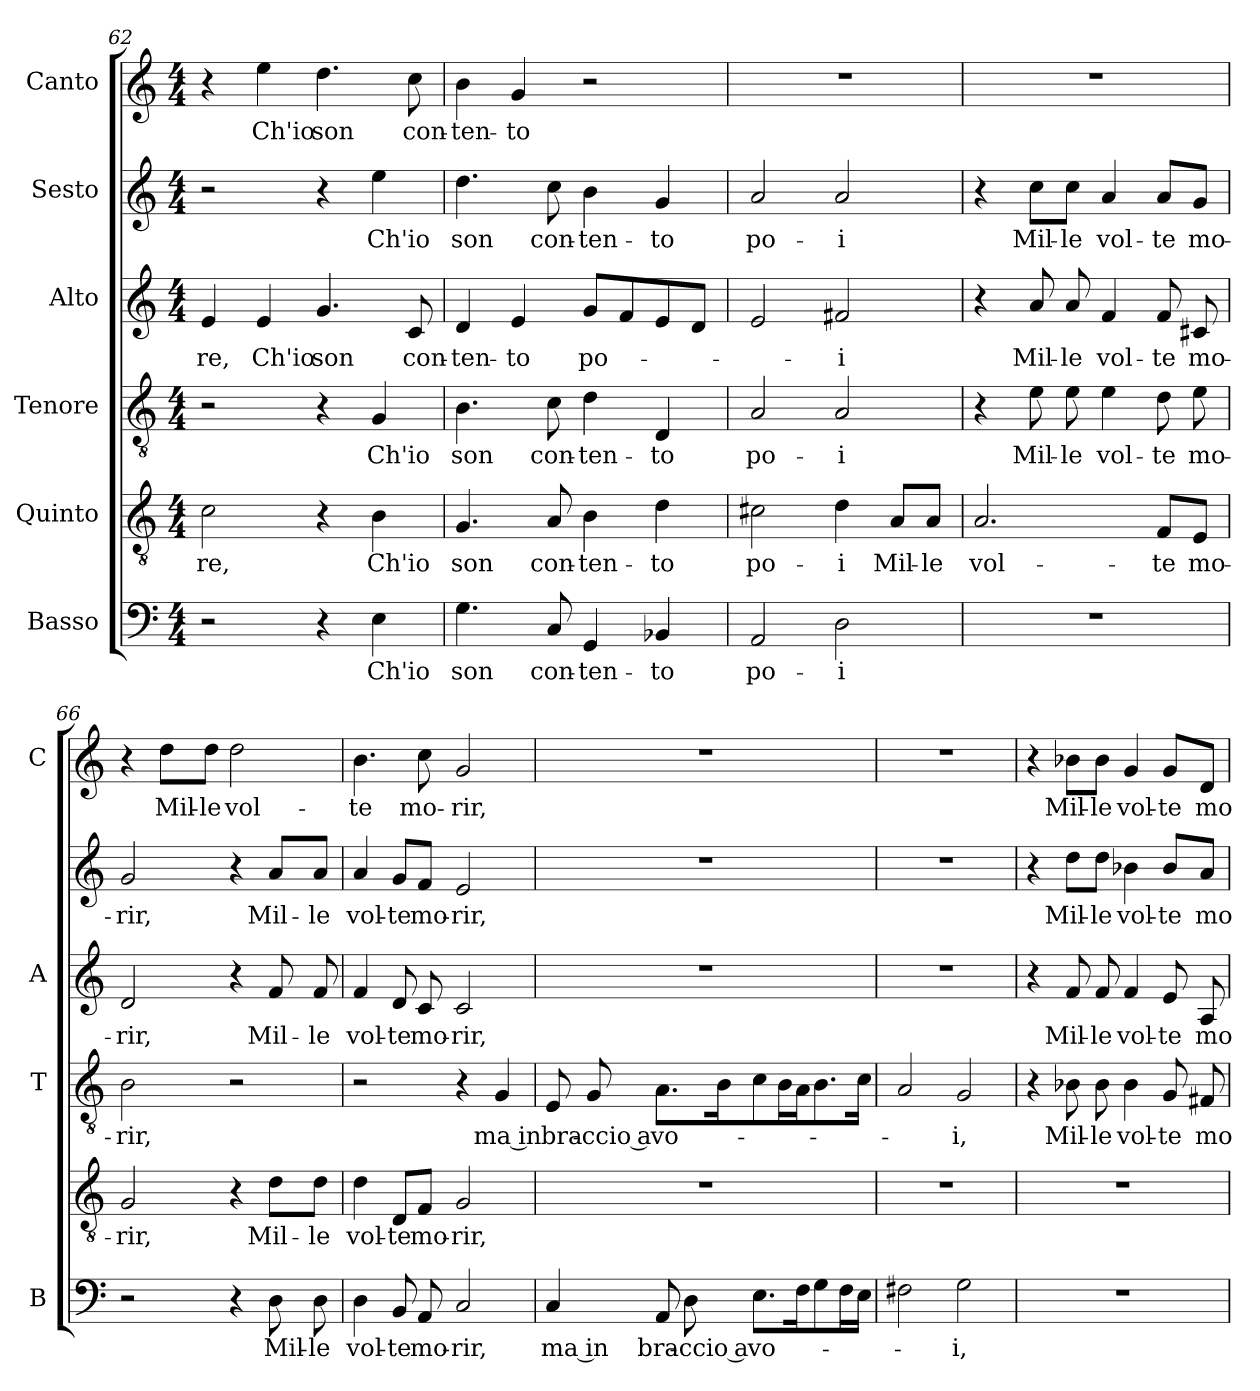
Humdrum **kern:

**kern	**text	**kern	**text	**kern	**text	**kern	**text	**kern	**text	**kern	**text
*part6	*part6	*part5	*part5	*part4	*part4	*part3	*part3	*part2	*part2	*part1	*part1
*staff6	*staff6	*staff5	*staff5	*staff4	*staff4	*staff3	*staff3	*staff2	*staff2	*staff1	*staff1
*I"Basso	*	*I"Quinto	*	*I"Tenore	*	*I"Alto	*	*I"Sesto	*	*I"Canto	*
*I'B	*	*	*	*I'T	*	*I'A	*	*	*	*I'C	*
*clefF4	*	*clefGv2	*	*clefGv2	*	*clefG2	*	*clefG2	*	*clefG2	*
*k[]	*	*k[]	*	*k[]	*	*k[]	*	*k[]	*	*k[]	*
*C:	*	*C:	*	*C:	*	*C:	*	*C:	*	*C:	*
*M4/4	*	*M4/4	*	*M4/4	*	*M4/4	*	*M4/4	*	*M4/4	*
=62	=62	=62	=62	=62	=62	=62	=62	=62	=62	=62	=62
!	!	!	!LO:LY:b	!	!	!	!LO:LY:b	!	!	!	!
2r	.	2c\	-re,	2r	.	4e/	-re,	2r	.	4r	.
!	!	!	!	!	!	!	!LO:LY:b	!	!	!	!LO:LY:b
.	.	.	.	.	.	4e/	Ch'io	.	.	4ee\	Ch'io
!	!	!	!	!	!	!	!LO:LY:b	!	!	!	!LO:LY:b
4r	.	4r	.	4r	.	4.g/	son	4r	.	4.dd\	son
!	!LO:LY:b	!	!LO:LY:b	!	!LO:LY:b	!	!	!	!LO:LY:b	!	!
4E\	Ch'io	4B\	Ch'io	4G/	Ch'io	.	.	4ee\	Ch'io	.	.
!	!	!	!	!	!	!	!LO:LY:b	!	!	!	!LO:LY:b
.	.	.	.	.	.	8c/	con-	.	.	8cc\	con-
=63	=63	=63	=63	=63	=63	=63	=63	=63	=63	=63	=63
!	!LO:LY:b	!	!LO:LY:b	!	!LO:LY:b	!	!LO:LY:b	!	!LO:LY:b	!	!LO:LY:b
4.G\	son	4.G/	son	4.B\	son	4d/	-ten-	4.dd\	son	4b\	-ten-
!	!	!	!	!	!	!	!LO:LY:b	!	!	!	!LO:LY:b
.	.	.	.	.	.	4e/	-to	.	.	4g/	-to
!	!LO:LY:b	!	!LO:LY:b	!	!LO:LY:b	!	!	!	!LO:LY:b	!	!
8C/	con-	8A/	con-	8c\	con-	.	.	8cc\	con-	.	.
!	!LO:LY:b	!	!LO:LY:b	!	!LO:LY:b	!	!LO:LY:b	!	!LO:LY:b	!	!
4GG/	-ten-	4B\	-ten-	4d\	-ten-	8g/L	po-	4b\	-ten-	2r	.
.	.	.	.	.	.	8f/	.	.	.	.	.
!	!LO:LY:b	!	!LO:LY:b	!	!LO:LY:b	!	!	!	!LO:LY:b	!	!
4BB-X/	-to	4d\	-to	4D/	-to	8e/	.	4g/	-to	.	.
.	.	.	.	.	.	8d/J	.	.	.	.	.
=64	=64	=64	=64	=64	=64	=64	=64	=64	=64	=64	=64
!	!LO:LY:b	!	!LO:LY:b	!	!LO:LY:b	!	!	!	!LO:LY:b	!	!
2AA/	po-	2c#X\	po-	2A/	po-	2e/	.	2a/	po-	1r	.
!	!LO:LY:b	!	!LO:LY:b	!	!LO:LY:b	!	!LO:LY:b	!	!LO:LY:b	!	!
2D\	-i	4d\	-i	2A/	-i	2f#X/	-i	2a/	-i	.	.
!	!	!	!LO:LY:b	!	!	!	!	!	!	!	!
.	.	8A/L	Mil-	.	.	.	.	.	.	.	.
!	!	!	!LO:LY:b	!	!	!	!	!	!	!	!
.	.	8A/J	-le	.	.	.	.	.	.	.	.
=65	=65	=65	=65	=65	=65	=65	=65	=65	=65	=65	=65
!	!	!	!LO:LY:b	!	!	!	!	!	!	!	!
1r	.	2.A/	vol-	4r	.	4r	.	4r	.	1r	.
!	!	!	!	!	!LO:LY:b	!	!LO:LY:b	!	!LO:LY:b	!	!
.	.	.	.	8e\	Mil-	8a/	Mil-	8cc\L	Mil-	.	.
!	!	!	!	!	!LO:LY:b	!	!LO:LY:b	!	!LO:LY:b	!	!
.	.	.	.	8e\	-le	8a/	-le	8cc\J	-le	.	.
!	!	!	!	!	!LO:LY:b	!	!LO:LY:b	!	!LO:LY:b	!	!
.	.	.	.	4e\	vol-	4f/	vol-	4a/	vol-	.	.
!	!	!	!LO:LY:b	!	!LO:LY:b	!	!LO:LY:b	!	!LO:LY:b	!	!
.	.	8F/L	-te	8d\	-te	8f/	-te	8a/L	-te	.	.
!	!	!	!LO:LY:b	!	!LO:LY:b	!	!LO:LY:b	!	!LO:LY:b	!	!
.	.	8E/J	mo-	8e\	mo-	8c#X/	mo-	8g/J	mo-	.	.
=66	=66	=66	=66	=66	=66	=66	=66	=66	=66	=66	=66
!	!	!	!LO:LY:b	!	!LO:LY:b	!	!LO:LY:b	!	!LO:LY:b	!	!
2r	.	2G/	-rir,	2B\	-rir,	2d/	-rir,	2g/	-rir,	4r	.
!	!	!	!	!	!	!	!	!	!	!	!LO:LY:b
.	.	.	.	.	.	.	.	.	.	8dd\L	Mil-
!	!	!	!	!	!	!	!	!	!	!	!LO:LY:b
.	.	.	.	.	.	.	.	.	.	8dd\J	-le
!	!	!	!	!	!	!	!	!	!	!	!LO:LY:b
4r	.	4r	.	2r	.	4r	.	4r	.	2dd\	vol-
!	!LO:LY:b	!	!LO:LY:b	!	!	!	!LO:LY:b	!	!LO:LY:b	!	!
8D\	Mil-	8d\L	Mil-	.	.	8f/	Mil-	8a/L	Mil-	.	.
!	!LO:LY:b	!	!LO:LY:b	!	!	!	!LO:LY:b	!	!LO:LY:b	!	!
8D\	-le	8d\J	-le	.	.	8f/	-le	8a/J	-le	.	.
!!LO:PB:g=z
=67	=67	=67	=67	=67	=67	=67	=67	=67	=67	=67	=67
!	!LO:LY:b	!	!LO:LY:b	!	!	!	!LO:LY:b	!	!LO:LY:b	!	!LO:LY:b
4D\	vol-	4d\	vol-	2r	.	4f/	vol-	4a/	vol-	4.b\	-te
!	!LO:LY:b	!	!LO:LY:b	!	!	!	!LO:LY:b	!	!LO:LY:b	!	!
8BB/	-te	8D/L	-te	.	.	8d/	-te	8g/L	-te	.	.
!	!LO:LY:b	!	!LO:LY:b	!	!	!	!LO:LY:b	!	!LO:LY:b	!	!LO:LY:b
8AA/	mo-	8F/J	mo-	.	.	8c/	mo-	8f/J	mo-	8cc\	mo-
!	!LO:LY:b	!	!LO:LY:b	!	!	!	!LO:LY:b	!	!LO:LY:b	!	!LO:LY:b
2C/	-rir,	2G/	-rir,	4r	.	2c/	-rir,	2e/	-rir,	2g/	-rir,
!	!	!	!	!	!LO:LY:b	!	!	!	!	!	!
.	.	.	.	4G/	ma in	.	.	.	.	.	.
=68	=68	=68	=68	=68	=68	=68	=68	=68	=68	=68	=68
!	!LO:LY:b	!	!	!	!LO:LY:b	!	!	!	!	!	!
4C/	ma in	1r	.	8E/	bra-	1r	.	1r	.	1r	.
!	!	!	!	!	!LO:LY:b	!	!	!	!	!	!
.	.	.	.	8G/	-ccio a	.	.	.	.	.	.
!	!LO:LY:b	!	!	!	!LO:LY:b	!	!	!	!	!	!
8AA/	bra-	.	.	8.A\L	vo-	.	.	.	.	.	.
!	!LO:LY:b	!	!	!	!	!	!	!	!	!	!
8D\	-ccio a	.	.	.	.	.	.	.	.	.	.
.	.	.	.	16B\k	.	.	.	.	.	.	.
!	!LO:LY:b	!	!	!	!	!	!	!	!	!	!
8.E\L	vo-	.	.	8c\	.	.	.	.	.	.	.
.	.	.	.	16B\L	.	.	.	.	.	.	.
16F\k	.	.	.	16A\J	.	.	.	.	.	.	.
8G\	.	.	.	8.B\	.	.	.	.	.	.	.
16F\L	.	.	.	.	.	.	.	.	.	.	.
16E\JJ	.	.	.	16c\Jk	.	.	.	.	.	.	.
=69	=69	=69	=69	=69	=69	=69	=69	=69	=69	=69	=69
2F#X\	.	1r	.	2A/	.	1r	.	1r	.	1r	.
!	!LO:LY:b	!	!	!	!LO:LY:b	!	!	!	!	!	!
2G\	-i,	.	.	2G/	-i,	.	.	.	.	.	.
=70	=70	=70	=70	=70	=70	=70	=70	=70	=70	=70	=70
1r	.	1r	.	4r	.	4r	.	4r	.	4r	.
!	!	!	!	!	!LO:LY:b	!	!LO:LY:b	!	!LO:LY:b	!	!LO:LY:b
.	.	.	.	8B-X\	Mil-	8f/	Mil-	8dd\L	Mil-	8b-X\L	Mil-
!	!	!	!	!	!LO:LY:b	!	!LO:LY:b	!	!LO:LY:b	!	!LO:LY:b
.	.	.	.	8B-\	-le	8f/	-le	8dd\J	-le	8b-\J	-le
!	!	!	!	!	!LO:LY:b	!	!LO:LY:b	!	!LO:LY:b	!	!LO:LY:b
.	.	.	.	4B-\	vol-	4f/	vol-	4b-X\	vol-	4g/	vol-
!	!	!	!	!	!LO:LY:b	!	!LO:LY:b	!	!LO:LY:b	!	!LO:LY:b
.	.	.	.	8G/	-te	8e/	-te	8b-/L	-te	8g/L	-te
!	!	!	!	!	!LO:LY:b	!	!LO:LY:b	!	!LO:LY:b	!	!LO:LY:b
.	.	.	.	8F#X/	mo-	8A/	mo-	8a/J	mo-	8d/J	mo-
=	=	=	=	=	=	=	=	=	=	=	=
*-	*-	*-	*-	*-	*-	*-	*-	*-	*-	*-	*-
